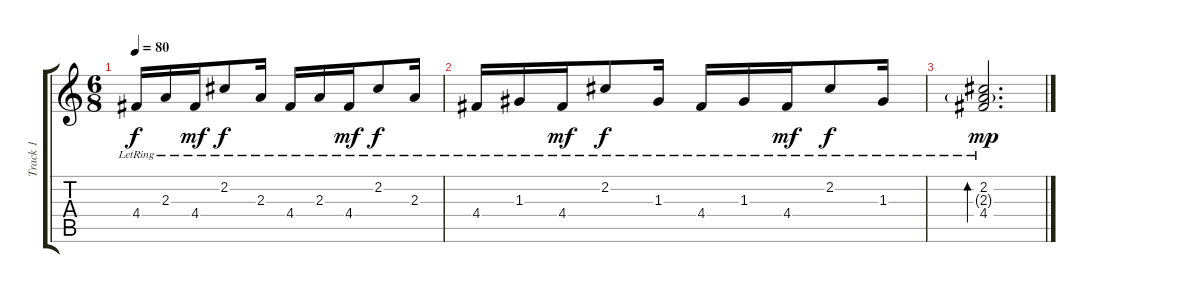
\track ("Track 1" "Track 1") {instrument acousticguitarsteel}
\staff {score tabs}
\tuning (E4 B3 G3 D3 A2 E2) {hide}
\ts (6 8)
\tempo 80
\clef g2
\ks c
4.4{lr}.16{dy f} 2.3{lr}.16 4.4{lr}.16{dy mf} 2.2{lr}.8{dy f} 2.3{lr}.16 4.4{lr}.16 2.3{lr}.16 4.4{lr}.16{dy mf} 2.2{lr}.8{dy f} 2.3{lr}.16 |
4.4{lr}.16 1.3{lr}.16 4.4{lr}.16{dy mf} 2.2{lr}.8{dy f} 1.3{lr}.16 4.4{lr}.16 1.3{lr}.16 4.4{lr}.16{dy mf} 2.2{lr}.8{dy f} 1.3{lr}.16 |
(2.2 2.3{g} 4.4{lr}).2{d bd 120 dy mp}
